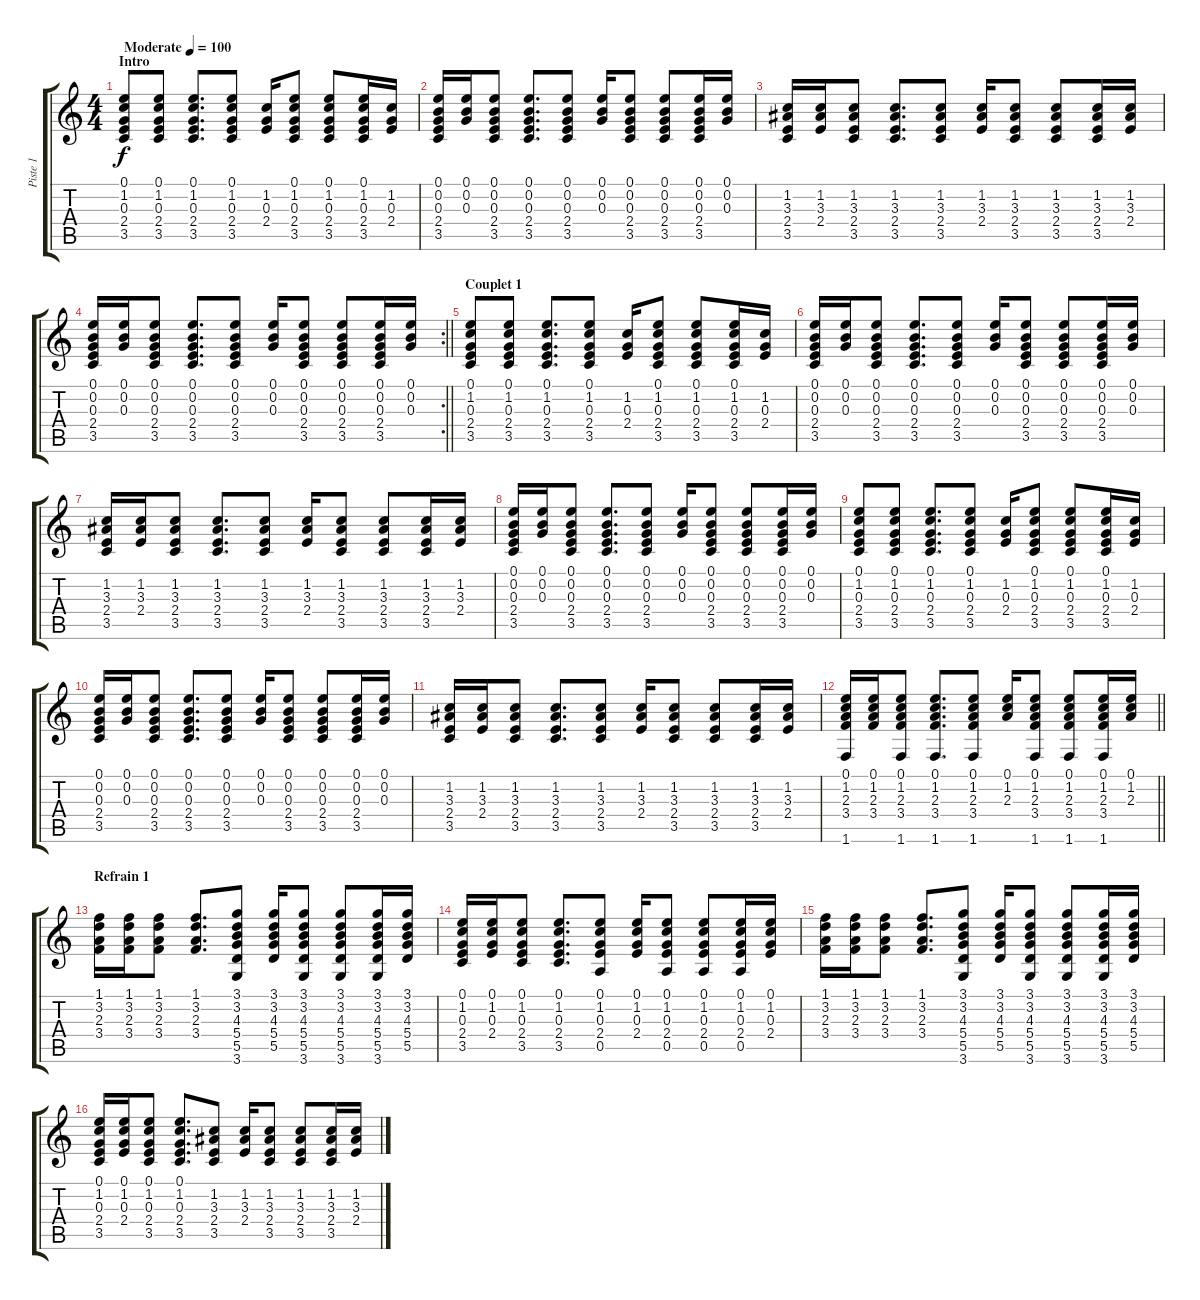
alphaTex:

\track ("Piste 1" "Piste 1") {instrument acousticguitarsteel}
\staff {score tabs}
\tuning (E4 B3 G3 D3 A2 E2) {hide}
\ts (4 4)
\section ("" "Intro")
\tempo (100 "Moderate")
\clef g2
\ks c
(0.1 1.2 0.3 2.4 3.5).8{dy f instrument acousticguitarsteel} (0.1 1.2 0.3 2.4 3.5).8 (0.1 1.2 0.3 2.4 3.5).8{d} (0.1 1.2 0.3 2.4 3.5).8 (1.2 0.3 2.4).16 (0.1 1.2 0.3 2.4 3.5).8 (0.1 1.2 0.3 2.4 3.5).8 (0.1 1.2 0.3 2.4 3.5).16 (1.2 0.3 2.4).16 |
(0.1 0.2 0.3 2.4 3.5).16 (0.1 0.2 0.3).16 (0.1 0.2 0.3 2.4 3.5).8 (0.1 0.2 0.3 2.4 3.5).8{d} (0.1 0.2 0.3 2.4 3.5).8 (0.1 0.2 0.3).16 (0.1 0.2 0.3 2.4 3.5).8 (0.1 0.2 0.3 2.4 3.5).8 (0.1 0.2 0.3 2.4 3.5).16 (0.1 0.2 0.3).16 |
(1.2 3.3 2.4 3.5).16 (1.2 3.3 2.4).16 (1.2 3.3 2.4 3.5).8 (1.2 3.3 2.4 3.5).8{d} (1.2 3.3 2.4 3.5).8 (1.2 3.3 2.4).16 (1.2 3.3 2.4 3.5).8 (1.2 3.3 2.4 3.5).8 (1.2 3.3 2.4 3.5).16 (1.2 3.3 2.4).16 |
\rc 2
\barLineRight lightlight
(0.1 0.2 0.3 2.4 3.5).16 (0.1 0.2 0.3).16 (0.1 0.2 0.3 2.4 3.5).8 (0.1 0.2 0.3 2.4 3.5).8{d} (0.1 0.2 0.3 2.4 3.5).8 (0.1 0.2 0.3).16 (0.1 0.2 0.3 2.4 3.5).8 (0.1 0.2 0.3 2.4 3.5).8 (0.1 0.2 0.3 2.4 3.5).16 (0.1 0.2 0.3).16 |
\section ("" "Couplet 1")
(0.1 1.2 0.3 2.4 3.5).8 (0.1 1.2 0.3 2.4 3.5).8 (0.1 1.2 0.3 2.4 3.5).8{d} (0.1 1.2 0.3 2.4 3.5).8 (1.2 0.3 2.4).16 (0.1 1.2 0.3 2.4 3.5).8 (0.1 1.2 0.3 2.4 3.5).8 (0.1 1.2 0.3 2.4 3.5).16 (1.2 0.3 2.4).16 |
(0.1 0.2 0.3 2.4 3.5).16 (0.1 0.2 0.3).16 (0.1 0.2 0.3 2.4 3.5).8 (0.1 0.2 0.3 2.4 3.5).8{d} (0.1 0.2 0.3 2.4 3.5).8 (0.1 0.2 0.3).16 (0.1 0.2 0.3 2.4 3.5).8 (0.1 0.2 0.3 2.4 3.5).8 (0.1 0.2 0.3 2.4 3.5).16 (0.1 0.2 0.3).16 |
(1.2 3.3 2.4 3.5).16 (1.2 3.3 2.4).16 (1.2 3.3 2.4 3.5).8 (1.2 3.3 2.4 3.5).8{d} (1.2 3.3 2.4 3.5).8 (1.2 3.3 2.4).16 (1.2 3.3 2.4 3.5).8 (1.2 3.3 2.4 3.5).8 (1.2 3.3 2.4 3.5).16 (1.2 3.3 2.4).16 |
(0.1 0.2 0.3 2.4 3.5).16 (0.1 0.2 0.3).16 (0.1 0.2 0.3 2.4 3.5).8 (0.1 0.2 0.3 2.4 3.5).8{d} (0.1 0.2 0.3 2.4 3.5).8 (0.1 0.2 0.3).16 (0.1 0.2 0.3 2.4 3.5).8 (0.1 0.2 0.3 2.4 3.5).8 (0.1 0.2 0.3 2.4 3.5).16 (0.1 0.2 0.3).16 |
(0.1 1.2 0.3 2.4 3.5).8 (0.1 1.2 0.3 2.4 3.5).8 (0.1 1.2 0.3 2.4 3.5).8{d} (0.1 1.2 0.3 2.4 3.5).8 (1.2 0.3 2.4).16 (0.1 1.2 0.3 2.4 3.5).8 (0.1 1.2 0.3 2.4 3.5).8 (0.1 1.2 0.3 2.4 3.5).16 (1.2 0.3 2.4).16 |
(0.1 0.2 0.3 2.4 3.5).16 (0.1 0.2 0.3).16 (0.1 0.2 0.3 2.4 3.5).8 (0.1 0.2 0.3 2.4 3.5).8{d} (0.1 0.2 0.3 2.4 3.5).8 (0.1 0.2 0.3).16 (0.1 0.2 0.3 2.4 3.5).8 (0.1 0.2 0.3 2.4 3.5).8 (0.1 0.2 0.3 2.4 3.5).16 (0.1 0.2 0.3).16 |
(1.2 3.3 2.4 3.5).16 (1.2 3.3 2.4).16 (1.2 3.3 2.4 3.5).8 (1.2 3.3 2.4 3.5).8{d} (1.2 3.3 2.4 3.5).8 (1.2 3.3 2.4).16 (1.2 3.3 2.4 3.5).8 (1.2 3.3 2.4 3.5).8 (1.2 3.3 2.4 3.5).16 (1.2 3.3 2.4).16 |
\barLineRight lightlight
(0.1 1.2 2.3 3.4 1.6).16 (0.1 1.2 2.3 3.4).16 (0.1 1.2 2.3 3.4 1.6).8 (0.1 1.2 2.3 3.4 1.6).8{d} (0.1 1.2 2.3 3.4 1.6).8 (0.1 1.2 2.3).16 (0.1 1.2 2.3 3.4 1.6).8 (0.1 1.2 2.3 3.4 1.6).8 (0.1 1.2 2.3 3.4 1.6).16 (0.1 1.2 2.3).16 |
\section ("" "Refrain 1")
(1.1 3.2 2.3 3.4).16 (1.1 3.2 2.3 3.4).16 (1.1 3.2 2.3 3.4).8 (1.1 3.2 2.3 3.4).8{d} (3.1 3.2 4.3 5.4 5.5 3.6).8 (3.1 3.2 4.3 5.4 5.5).16 (3.1 3.2 4.3 5.4 5.5 3.6).8 (3.1 3.2 4.3 5.4 5.5 3.6).8 (3.1 3.2 4.3 5.4 5.5 3.6).16 (3.1 3.2 4.3 5.4 5.5).16 |
(0.1 1.2 0.3 2.4 3.5).16 (0.1 1.2 0.3 2.4).16 (0.1 1.2 0.3 2.4 3.5).8 (0.1 1.2 0.3 2.4 3.5).8{d} (0.1 1.2 0.3 2.4 0.5).8 (0.1 1.2 0.3 2.4).16 (0.1 1.2 0.3 2.4 0.5).8 (0.1 1.2 0.3 2.4 0.5).8 (0.1 1.2 0.3 2.4 0.5).16 (0.1 1.2 0.3 2.4).16 |
(1.1 3.2 2.3 3.4).16 (1.1 3.2 2.3 3.4).16 (1.1 3.2 2.3 3.4).8 (1.1 3.2 2.3 3.4).8{d} (3.1 3.2 4.3 5.4 5.5 3.6).8 (3.1 3.2 4.3 5.4 5.5).16 (3.1 3.2 4.3 5.4 5.5 3.6).8 (3.1 3.2 4.3 5.4 5.5 3.6).8 (3.1 3.2 4.3 5.4 5.5 3.6).16 (3.1 3.2 4.3 5.4 5.5).16 |
(0.1 1.2 0.3 2.4 3.5).16 (0.1 1.2 0.3 2.4).16 (0.1 1.2 0.3 2.4 3.5).8 (0.1 1.2 0.3 2.4 3.5).8{d} (1.2 3.3 2.4 3.5).8 (1.2 3.3 2.4).16 (1.2 3.3 2.4 3.5).8 (1.2 3.3 2.4 3.5).8 (1.2 3.3 2.4 3.5).16 (1.2 3.3 2.4).16
